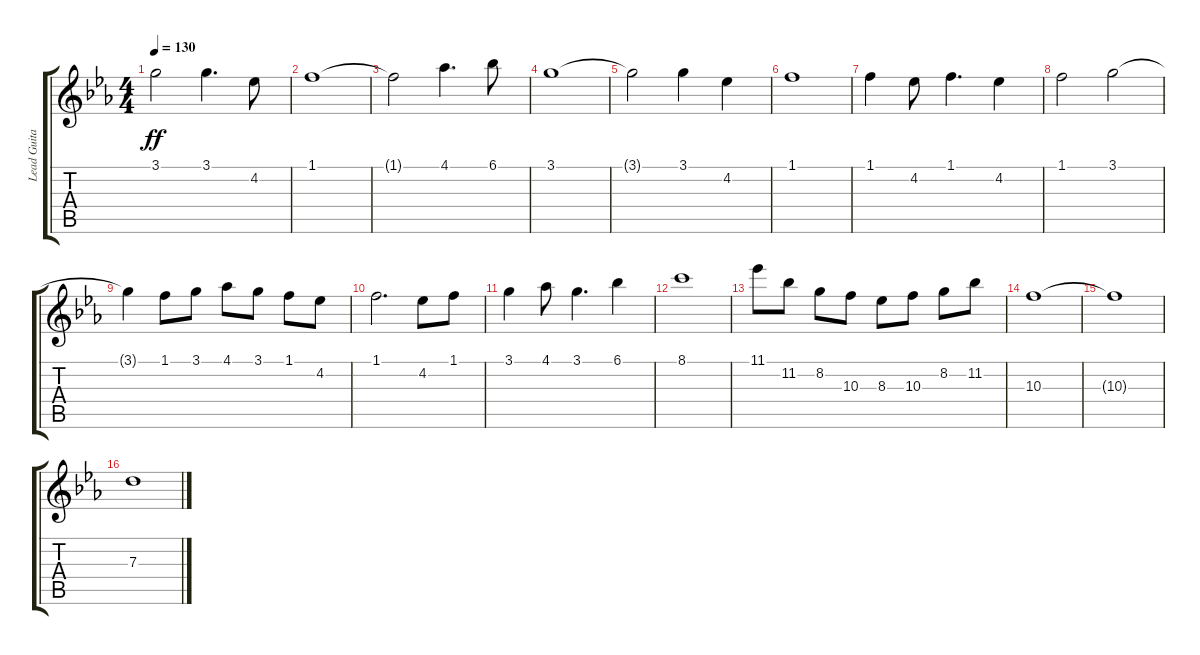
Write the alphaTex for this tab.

\track ("Lead Guitar : Open E" "Lead Guita") {instrument overdrivenguitar}
\staff {score tabs}
\tuning (E4 B3 G3 D3 A2 E2) {hide}
\ts (4 4)
\tempo 130
\clef g2
\ks cminor
3.1{t}.2{dy ff} 3.1.4{d} 4.2.8 |
1.1.1 |
1.1{t}.2 4.1.4{d} 6.1.8 |
3.1.1 |
3.1{t}.2 3.1.4 4.2.4 |
1.1.1 |
1.1.4 4.2.8 1.1.4{d} 4.2.4 |
1.1.2 3.1.2 |
3.1{t}.4 1.1.8 3.1.8 4.1.8 3.1.8 1.1.8 4.2.8 |
1.1.2{d} 4.2.8 1.1.8 |
3.1.4 4.1.8 3.1.4{d} 6.1.4 |
8.1.1 |
11.1.8 11.2.8 8.2.8 10.3.8 8.3.8 10.3.8 8.2.8 11.2.8 |
10.3.1 |
10.3{t}.1 |
7.3.1
